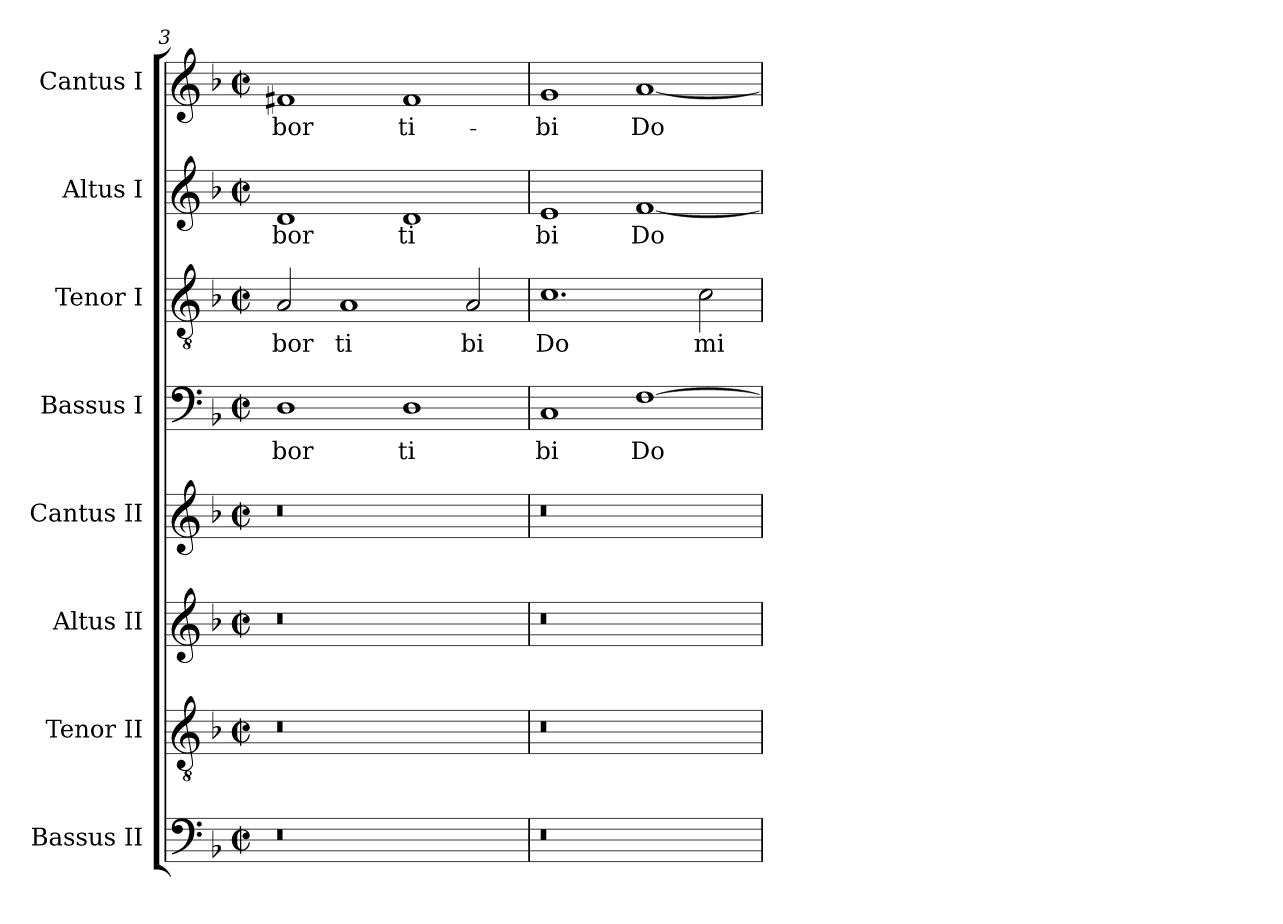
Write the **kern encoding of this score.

**kern	**kern	**kern	**kern	**kern	**text	**kern	**text	**kern	**text	**kern	**text
*part8	*part7	*part6	*part5	*part4	*part4	*part3	*part3	*part2	*part2	*part1	*part1
*staff8	*staff7	*staff6	*staff5	*staff4	*staff4	*staff3	*staff3	*staff2	*staff2	*staff1	*staff1
*I"Bassus II	*I"Tenor II	*I"Altus II	*I"Cantus II	*I"Bassus I	*	*I"Tenor I	*	*I"Altus I	*	*I"Cantus I	*
*clefF4	*clefGv2	*clefG2	*clefG2	*clefF4	*	*clefGv2	*	*clefG2	*	*clefG2	*
*k[b-]	*k[b-]	*k[b-]	*k[b-]	*k[b-]	*	*k[b-]	*	*k[b-]	*	*k[b-]	*
*F:	*F:	*F:	*F:	*F:	*	*F:	*	*F:	*	*F:	*
*M2/2	*M2/2	*M2/2	*M2/2	*M2/2	*	*M2/2	*	*M2/2	*	*M2/2	*
*met(c|)	*met(c|)	*met(c|)	*met(c|)	*met(c|)	*	*met(c|)	*	*met(c|)	*	*met(c|)	*
=3	=3	=3	=3	=3	=3	=3	=3	=3	=3	=3	=3
!	!	!	!	!	!LO:LY:b:cj	!	!LO:LY:b:cj	!	!LO:LY:b:cj	!	!LO:LY:b:cj
0r	0r	0r	0r	1D	bor	2A/	bor	1d	bor	1f#X	-bor
!	!	!	!	!	!	!	!LO:LY:b:cj	!	!	!	!
.	.	.	.	.	.	1A	ti	.	.	.	.
!	!	!	!	!	!LO:LY:b:cj	!	!	!	!LO:LY:b:cj	!	!LO:LY:b:cj
.	.	.	.	1D	ti	.	.	1d	ti	1f#	ti-
!	!	!	!	!	!	!	!LO:LY:b:cj	!	!	!	!
.	.	.	.	.	.	2A/	bi	.	.	.	.
=4	=4	=4	=4	=4	=4	=4	=4	=4	=4	=4	=4
!	!	!	!	!	!LO:LY:b:cj	!	!LO:LY:b:cj	!	!LO:LY:b:cj	!	!LO:LY:b:cj
0r	0r	0r	0r	1C	bi	1.c	Do	1e	bi	1g	-bi
!	!	!	!	!	!LO:LY:b:cj	!	!	!	!LO:LY:b:cj	!	!LO:LY:b:cj
.	.	.	.	[>1F	Do	.	.	[<1f	Do	[<1a	Do-
!	!	!	!	!	!	!	!LO:LY:b:cj	!	!	!	!
.	.	.	.	.	.	2c\	mi	.	.	.	.
=	=	=	=	=	=	=	=	=	=	=	=
*-	*-	*-	*-	*-	*-	*-	*-	*-	*-	*-	*-
